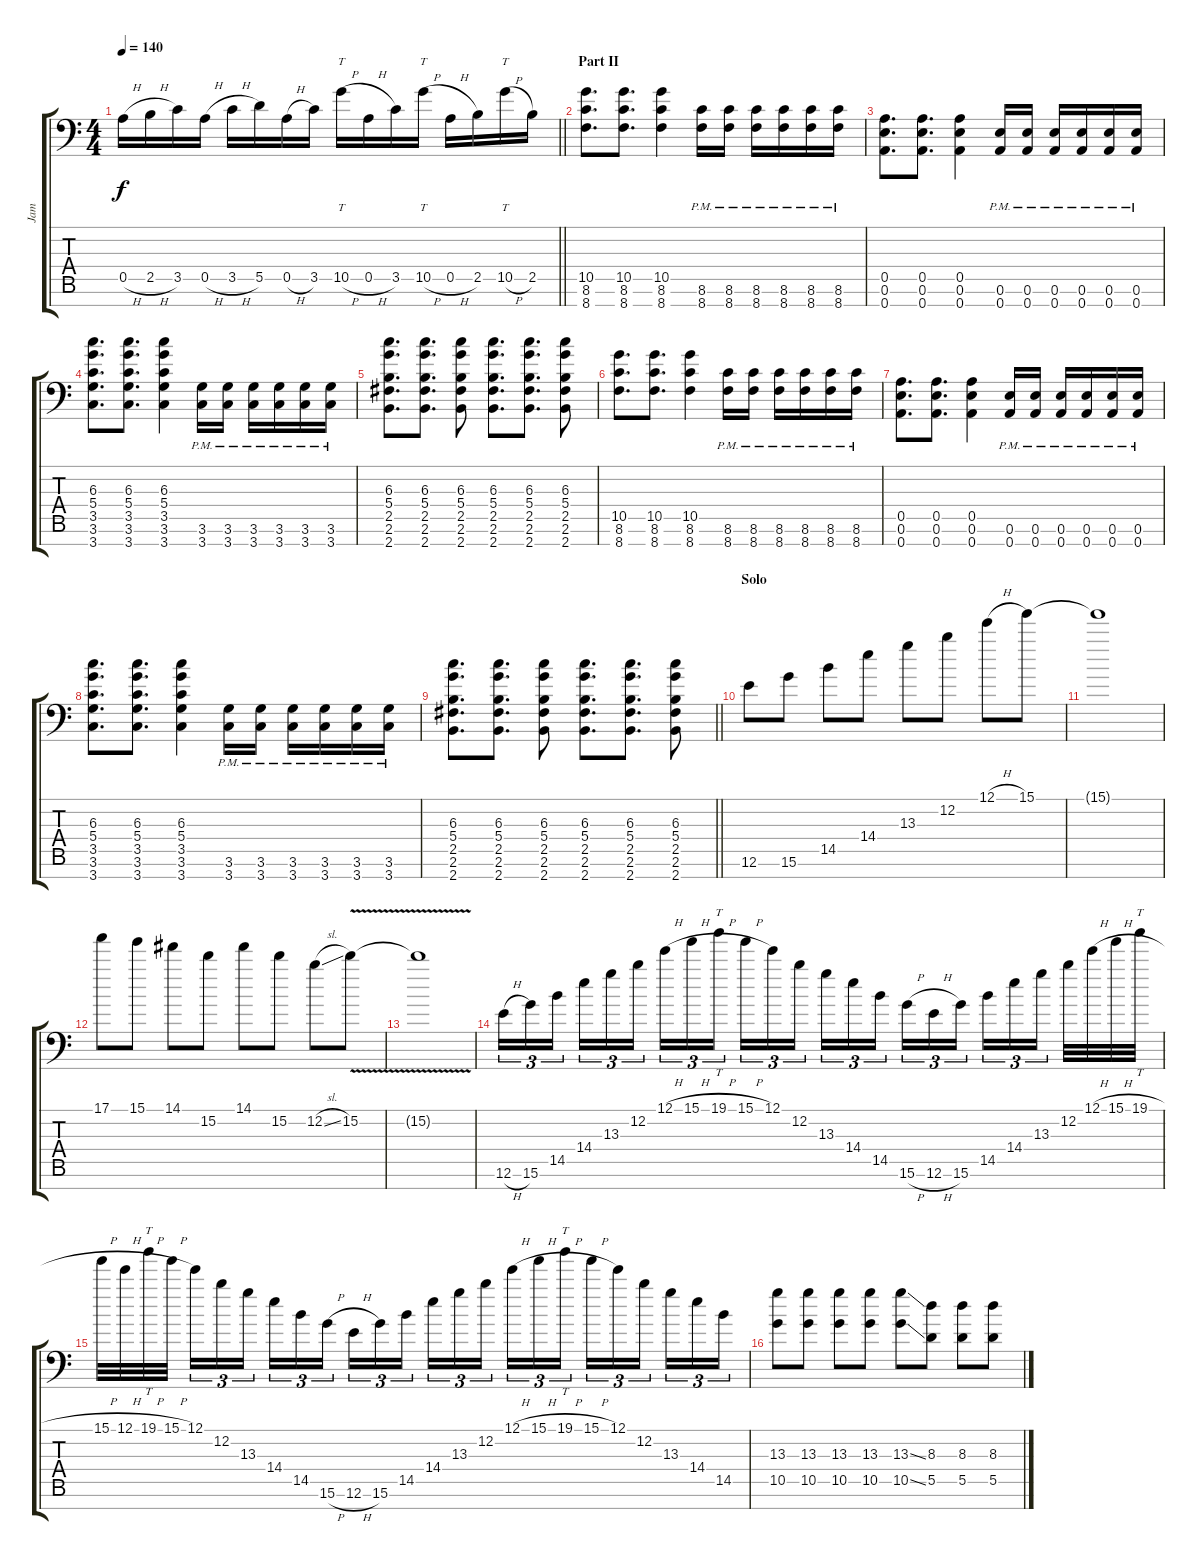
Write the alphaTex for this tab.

\track ("Jam" "Jam") {instrument overdrivenguitar}
\staff {score tabs}
\tuning (E4 B3 Gb3 D3 A2 E2 A1) {hide}
\ts (4 4)
\tempo 140
\clef f4
\barLineRight lightlight
\ks c
0.5{h}.16{dy f} 2.5{h}.16 3.5.16 0.5{h}.16 3.5{h}.16 5.5.16 0.5{h}.16 3.5.16 10.5{h}.16{tt} 0.5{h}.16 3.5.16 10.5{h}.16{tt} 0.5{h}.16 2.5.16 10.5{h}.16{tt} 2.5.16 |
\section ("" "Part II")
(10.5 8.6 8.7).8{d} (10.5 8.6 8.7).8{d} (10.5 8.6 8.7).4 (8.6{pm} 8.7{pm}).16 (8.6{pm} 8.7{pm}).16 (8.6{pm} 8.7{pm}).16 (8.6{pm} 8.7{pm}).16 (8.6{pm} 8.7{pm}).16 (8.6{pm} 8.7{pm}).16 |
(0.5 0.6 0.7).8{d} (0.5 0.6 0.7).8{d} (0.5 0.6 0.7).4 (0.6{pm} 0.7{pm}).16 (0.6{pm} 0.7{pm}).16 (0.6{pm} 0.7{pm}).16 (0.6{pm} 0.7{pm}).16 (0.6{pm} 0.7{pm}).16 (0.6{pm} 0.7{pm}).16 |
(6.3 5.4 3.5 3.6 3.7).8{d} (6.3 5.4 3.5 3.6 3.7).8{d} (6.3 5.4 3.5 3.6 3.7).4 (3.6{pm} 3.7{pm}).16 (3.6{pm} 3.7{pm}).16 (3.6{pm} 3.7{pm}).16 (3.6{pm} 3.7{pm}).16 (3.6{pm} 3.7{pm}).16 (3.6{pm} 3.7{pm}).16 |
(6.3 5.4 2.5 2.6 2.7).8{d} (6.3 5.4 2.5 2.6 2.7).8{d} (6.3 5.4 2.5 2.6 2.7).8 (6.3 5.4 2.5 2.6 2.7).8{d} (6.3 5.4 2.5 2.6 2.7).8{d} (6.3 5.4 2.5 2.6 2.7).8 |
(10.5 8.6 8.7).8{d} (10.5 8.6 8.7).8{d} (10.5 8.6 8.7).4 (8.6{pm} 8.7{pm}).16 (8.6{pm} 8.7{pm}).16 (8.6{pm} 8.7{pm}).16 (8.6{pm} 8.7{pm}).16 (8.6{pm} 8.7{pm}).16 (8.6{pm} 8.7{pm}).16 |
(0.5 0.6 0.7).8{d} (0.5 0.6 0.7).8{d} (0.5 0.6 0.7).4 (0.6{pm} 0.7{pm}).16 (0.6{pm} 0.7{pm}).16 (0.6{pm} 0.7{pm}).16 (0.6{pm} 0.7{pm}).16 (0.6{pm} 0.7{pm}).16 (0.6{pm} 0.7{pm}).16 |
(6.3 5.4 3.5 3.6 3.7).8{d} (6.3 5.4 3.5 3.6 3.7).8{d} (6.3 5.4 3.5 3.6 3.7).4 (3.6{pm} 3.7{pm}).16 (3.6{pm} 3.7{pm}).16 (3.6{pm} 3.7{pm}).16 (3.6{pm} 3.7{pm}).16 (3.6{pm} 3.7{pm}).16 (3.6{pm} 3.7{pm}).16 |
\barLineRight lightlight
(6.3 5.4 2.5 2.6 2.7).8{d} (6.3 5.4 2.5 2.6 2.7).8{d} (6.3 5.4 2.5 2.6 2.7).8 (6.3 5.4 2.5 2.6 2.7).8{d} (6.3 5.4 2.5 2.6 2.7).8{d} (6.3 5.4 2.5 2.6 2.7).8 |
\section ("" "Solo")
12.6.8 15.6.8 14.5.8 14.4.8 13.3.8 12.2.8 12.1{h}.8 15.1.8 |
15.1{t}.1 |
17.1.8 15.1.8 14.1.8 15.2.8 14.1.8 15.2.8 12.2{sl}.8 15.2{v}.8 |
15.2{t}.1 |
12.6{h}.16{tu (3 2)} 15.6.16{tu (3 2)} 14.5.16{tu (3 2) beam splitsecondary} 14.4.16{tu (3 2)} 13.3.16{tu (3 2)} 12.2.16{tu (3 2)} 12.1{h}.16{tu (3 2)} 15.1{h}.16{tu (3 2)} 19.1{h}.16{tt tu (3 2) beam splitsecondary} 15.1{h}.16{tu (3 2)} 12.1.16{tu (3 2)} 12.2.16{tu (3 2)} 13.3.16{tu (3 2)} 14.4.16{tu (3 2)} 14.5.16{tu (3 2) beam splitsecondary} 15.6{h}.16{tu (3 2)} 12.6{h}.16{tu (3 2)} 15.6.16{tu (3 2)} 14.5.16{tu (3 2)} 14.4.16{tu (3 2)} 13.3.16{tu (3 2) beam splitsecondary} 12.2.32 12.1{h}.32 15.1{h}.32 19.1{h}.32{tt} |
15.1{h}.32 12.1{h}.32 19.1{h}.32{tt} 15.1{h}.32{beam splitsecondary} 12.1.16{tu (3 2)} 12.2.16{tu (3 2)} 13.3.16{tu (3 2)} 14.4.16{tu (3 2)} 14.5.16{tu (3 2)} 15.6{h}.16{tu (3 2) beam splitsecondary} 12.6{h}.16{tu (3 2)} 15.6.16{tu (3 2)} 14.5.16{tu (3 2)} 14.4.16{tu (3 2)} 13.3.16{tu (3 2)} 12.2.16{tu (3 2) beam splitsecondary} 12.1{h}.16{tu (3 2)} 15.1{h}.16{tu (3 2)} 19.1{h}.16{tt tu (3 2)} 15.1{h}.16{tu (3 2)} 12.1.16{tu (3 2)} 12.2.16{tu (3 2) beam splitsecondary} 13.3.16{tu (3 2)} 14.4.16{tu (3 2)} 14.5.16{tu (3 2)} |
(13.3 10.5).8 (13.3 10.5).8 (13.3 10.5).8 (13.3 10.5).8 (13.3{ss} 10.5{ss}).8 (8.3 5.5).8 (8.3 5.5).8 (8.3 5.5).8
